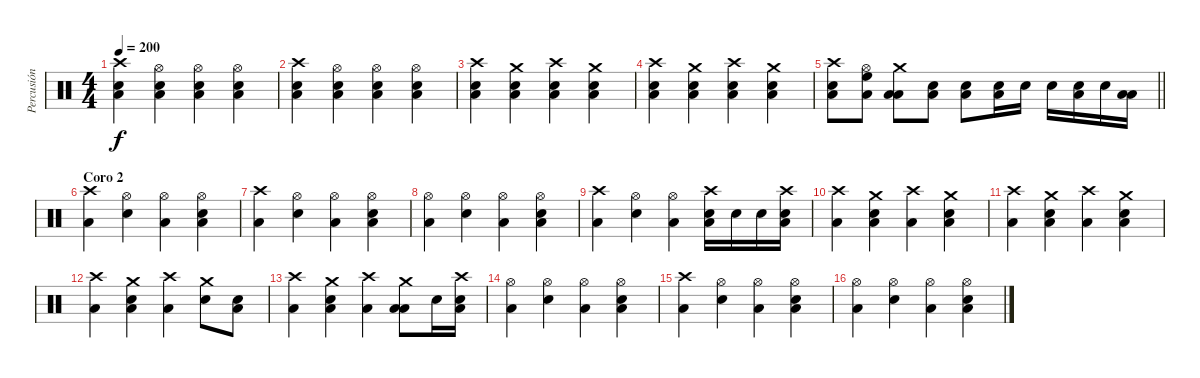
\track ("Percusión" "Percusión") {instrument percussion}
\staff {score}
\articulation defaults
\ts (4 4)
\tempo 200
\clef neutral
\ks c
("Low Floor Tom (hit)" "Electric Snare (hit)" "Crash high (hit)").4{dy f} ("Low Floor Tom (hit)" "Electric Snare (hit)" "Hi-Hat (open)").4 ("Low Floor Tom (hit)" "Electric Snare (hit)" "Hi-Hat (open)").4 ("Low Floor Tom (hit)" "Electric Snare (hit)" "Hi-Hat (open)").4 |
("Low Floor Tom (hit)" "Electric Snare (hit)" "Crash high (hit)").4 ("Low Floor Tom (hit)" "Electric Snare (hit)" "Hi-Hat (open)").4 ("Low Floor Tom (hit)" "Electric Snare (hit)" "Hi-Hat (open)").4 ("Low Floor Tom (hit)" "Electric Snare (hit)" "Hi-Hat (open)").4 |
("Low Floor Tom (hit)" "Electric Snare (hit)" "Crash high (hit)").4 ("Low Floor Tom (hit)" "Electric Snare (hit)" "Crash medium (hit)").4 ("Low Floor Tom (hit)" "Electric Snare (hit)" "Crash high (hit)").4 ("Low Floor Tom (hit)" "Electric Snare (hit)" "Crash medium (hit)").4 |
("Low Floor Tom (hit)" "Electric Snare (hit)" "Crash high (hit)").4 ("Low Floor Tom (hit)" "Electric Snare (hit)" "Crash medium (hit)").4 ("Low Floor Tom (hit)" "Electric Snare (hit)" "Crash high (hit)").4 ("Low Floor Tom (hit)" "Electric Snare (hit)" "Crash medium (hit)").4 |
\barLineRight lightlight
("Low Floor Tom (hit)" "Electric Snare (hit)" "Crash high (hit)").8 ("Low Floor Tom (hit)" "High Floor Tom (hit)" "Hi-Hat (open)").8 ("Low Floor Tom (hit)" "Low Tom (hit)" "Crash medium (hit)").8 ("Low Floor Tom (hit)" "Electric Snare (hit)").8 ("Low Floor Tom (hit)" "Electric Snare (hit)").8 ("Low Floor Tom (hit)" "Electric Snare (hit)").16 "Electric Snare (hit)".16 "Electric Snare (hit)".16 ("Low Floor Tom (hit)" "Electric Snare (hit)").16 "Electric Snare (hit)".16 ("Low Floor Tom (hit)" "Low Tom (hit)").16 |
\section ("" "Coro 2")
("Low Floor Tom (hit)" "Crash high (hit)").4 ("Electric Snare (hit)" "Hi-Hat (open)").4 ("Low Floor Tom (hit)" "Hi-Hat (open)").4 ("Low Floor Tom (hit)" "Electric Snare (hit)" "Hi-Hat (open)").4 |
("Low Floor Tom (hit)" "Crash high (hit)").4 ("Electric Snare (hit)" "Hi-Hat (open)").4 ("Low Floor Tom (hit)" "Hi-Hat (open)").4 ("Low Floor Tom (hit)" "Electric Snare (hit)" "Hi-Hat (open)").4 |
("Low Floor Tom (hit)" "Hi-Hat (open)").4 ("Electric Snare (hit)" "Hi-Hat (open)").4 ("Low Floor Tom (hit)" "Hi-Hat (open)").4 ("Low Floor Tom (hit)" "Electric Snare (hit)" "Hi-Hat (open)").4 |
("Low Floor Tom (hit)" "Crash high (hit)").4 ("Electric Snare (hit)" "Hi-Hat (open)").4 ("Low Floor Tom (hit)" "Hi-Hat (open)").4 ("Low Floor Tom (hit)" "Electric Snare (hit)" "Crash high (hit)").16 "Electric Snare (hit)".16 "Electric Snare (hit)".16 ("Low Floor Tom (hit)" "Electric Snare (hit)" "Crash high (hit)").16 |
("Low Floor Tom (hit)" "Crash high (hit)").4 ("Low Floor Tom (hit)" "Electric Snare (hit)" "Crash medium (hit)").4 ("Low Floor Tom (hit)" "Crash high (hit)").4 ("Low Floor Tom (hit)" "Electric Snare (hit)" "Crash medium (hit)").4 |
("Low Floor Tom (hit)" "Crash high (hit)").4 ("Low Floor Tom (hit)" "Electric Snare (hit)" "Crash medium (hit)").4 ("Low Floor Tom (hit)" "Crash high (hit)").4 ("Low Floor Tom (hit)" "Electric Snare (hit)" "Crash medium (hit)").4 |
("Low Floor Tom (hit)" "Crash high (hit)").4 ("Low Floor Tom (hit)" "Electric Snare (hit)" "Crash medium (hit)").4 ("Low Floor Tom (hit)" "Crash high (hit)").4 ("Electric Snare (hit)" "Crash medium (hit)").8 ("Low Floor Tom (hit)" "Electric Snare (hit)").8 |
("Low Floor Tom (hit)" "Crash high (hit)").4 ("Low Floor Tom (hit)" "Electric Snare (hit)" "Crash medium (hit)").4 ("Low Floor Tom (hit)" "Crash high (hit)").4 ("Low Floor Tom (hit)" "Low Tom (hit)" "Crash medium (hit)").8 "Electric Snare (hit)".16 ("Low Floor Tom (hit)" "Electric Snare (hit)" "Crash high (hit)").16 |
("Low Floor Tom (hit)" "Hi-Hat (open)").4 ("Electric Snare (hit)" "Hi-Hat (open)").4 ("Low Floor Tom (hit)" "Hi-Hat (open)").4 ("Low Floor Tom (hit)" "Electric Snare (hit)" "Hi-Hat (open)").4 |
("Low Floor Tom (hit)" "Crash high (hit)").4 ("Electric Snare (hit)" "Hi-Hat (open)").4 ("Low Floor Tom (hit)" "Hi-Hat (open)").4 ("Low Floor Tom (hit)" "Electric Snare (hit)" "Hi-Hat (open)").4 |
("Low Floor Tom (hit)" "Hi-Hat (open)").4 ("Electric Snare (hit)" "Hi-Hat (open)").4 ("Low Floor Tom (hit)" "Hi-Hat (open)").4 ("Low Floor Tom (hit)" "Electric Snare (hit)" "Hi-Hat (open)").4
